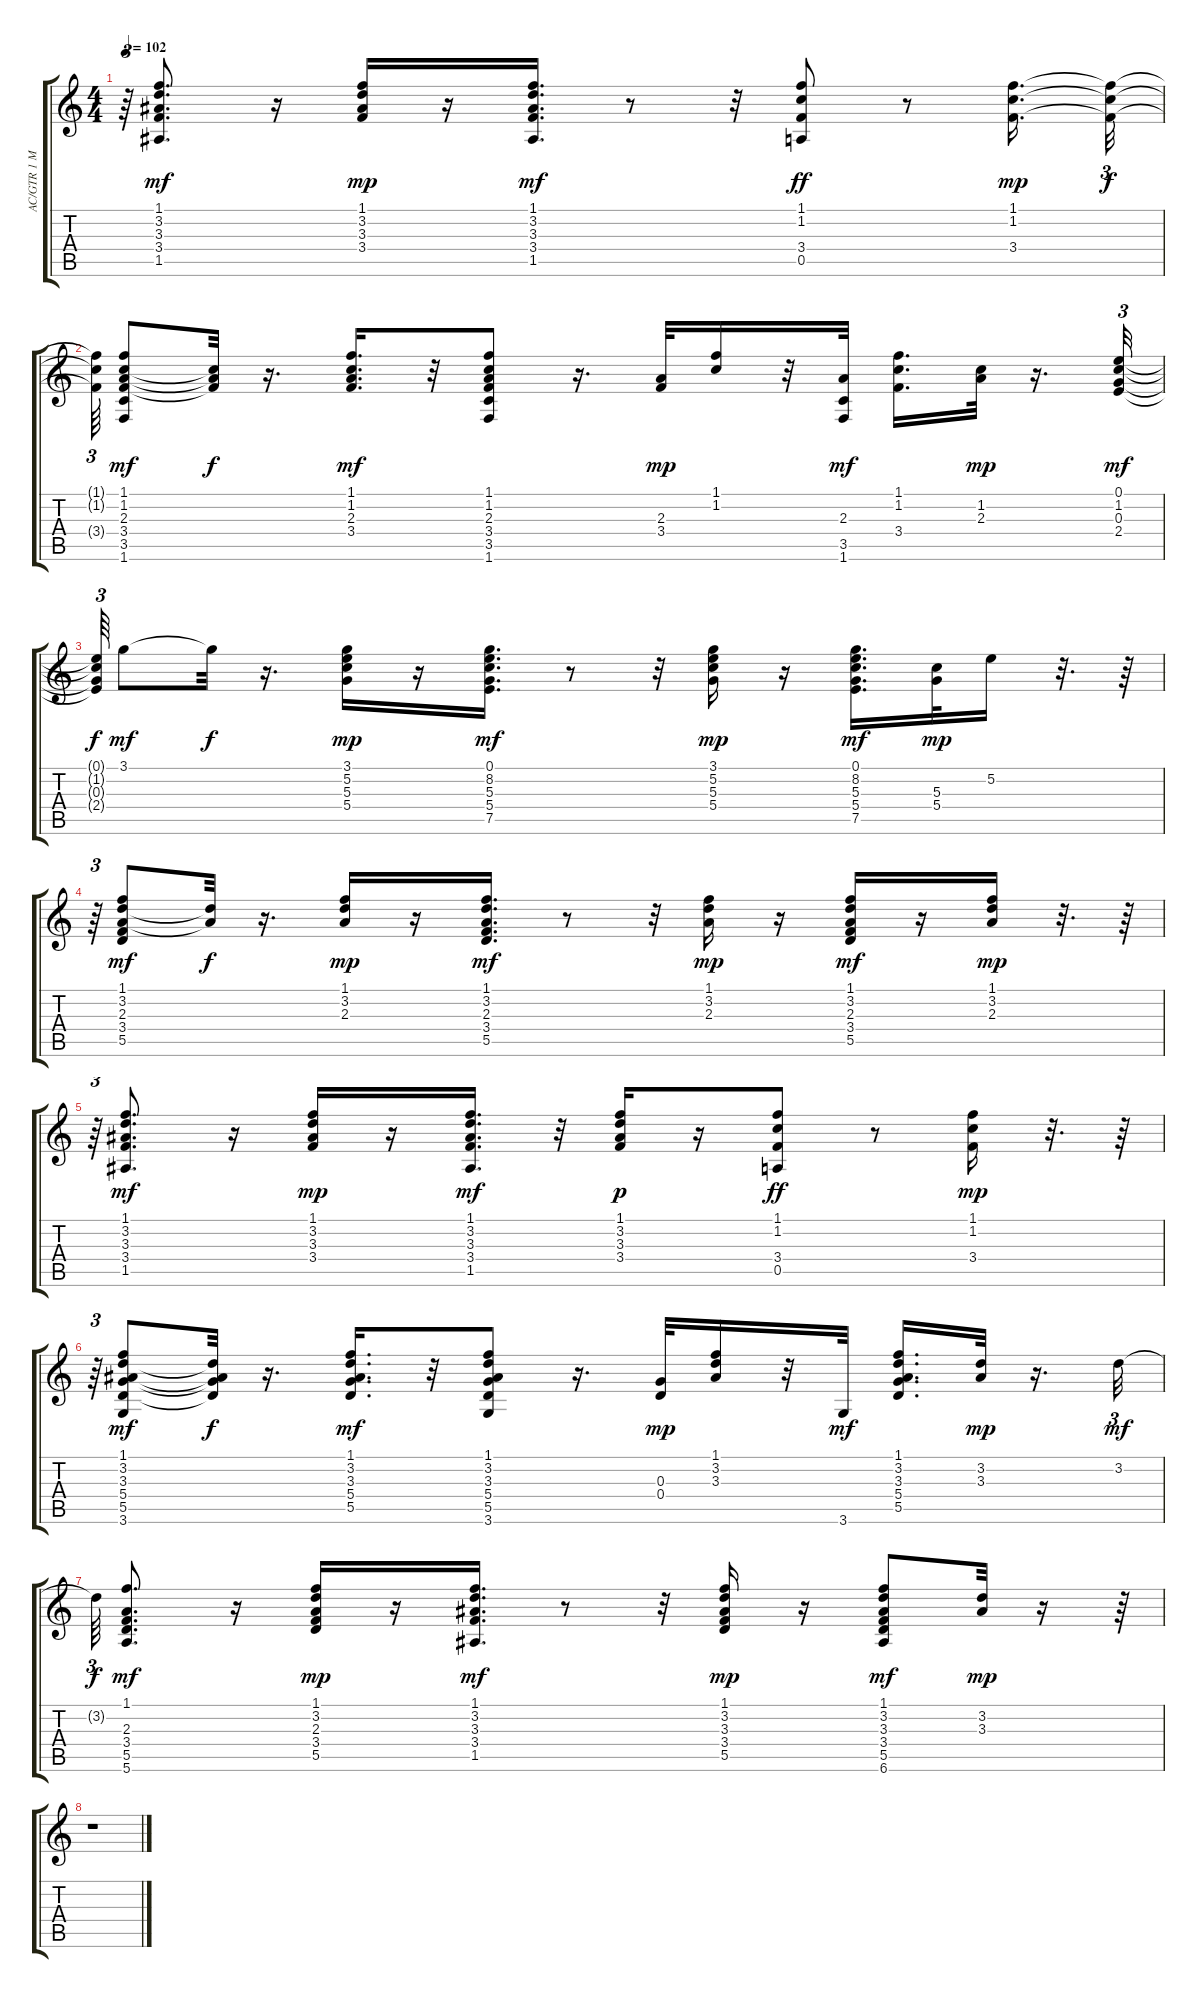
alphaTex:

\track ("AC/GTR 1 MC 7" "AC/GTR 1 M") {instrument acousticguitarsteel}
\staff {score tabs}
\tuning (E4 B3 G3 D3 A2 E2) {hide}
\ts (4 4)
\tempo 102
\clef g2
\ks c
r.64{tu (3 2) dy mp} (1.1 3.2 3.3 3.4 1.5).8{d dy mf} r.16 (1.1 3.2 3.3 3.4).16{dy mp} r.16 (1.1 3.2 3.3 3.4 1.5).16{d dy mf} r.8 r.32 (1.1 1.2 3.4 0.5).8{dy ff} r.8 (1.1 1.2 3.4).16{d dy mp} (1.1{t} 1.2{t} 3.4{t}).32{tu (3 2) dy f} |
(1.1{t} 1.2{t} 3.4{t}).64{tu (3 2)} (1.1 1.2 2.3 3.4 3.5 1.6).8{dy mf} (1.2{t} 2.3{t} 3.4{t}).32{dy f} r.16{d} (1.1 1.2 2.3 3.4).16{d dy mf} r.32 (1.1 1.2 2.3 3.4 3.5 1.6).8 r.16{d} (2.3 3.4).32{dy mp} (1.1 1.2).16 r.32 (2.3 3.5 1.6).32{dy mf} (1.1 1.2 3.4).16{d} (1.2 2.3).32{dy mp} r.16{d} (0.1 1.2 0.3 2.4).32{tu (3 2) dy mf} |
(0.1{t} 1.2{t} 0.3{t} 2.4{t}).64{tu (3 2) dy f} 3.1.8{dy mf} 3.1{t}.32{dy f} r.16{d} (3.1 5.2 5.3 5.4).16{dy mp} r.16 (0.1 8.2 5.3 5.4 7.5).16{d dy mf} r.8 r.32 (3.1 5.2 5.3 5.4).16{dy mp} r.16 (0.1 8.2 5.3 5.4 7.5).16{d dy mf} (5.3 5.4).32{dy mp} 5.2.16 r.32{d} r.64 |
r.64{tu (3 2)} (1.1 3.2 2.3 3.4 5.5).8{dy mf} (3.2{t} 2.3{t}).32{dy f} r.16{d} (1.1 3.2 2.3).16{dy mp} r.16 (1.1 3.2 2.3 3.4 5.5).16{d dy mf} r.8 r.32 (1.1 3.2 2.3).16{dy mp} r.16 (1.1 3.2 2.3 3.4 5.5).16{dy mf} r.16 (1.1 3.2 2.3).16{dy mp} r.32{d} r.64 |
r.64{tu (3 2)} (1.1 3.2 3.3 3.4 1.5).8{d dy mf} r.16 (1.1 3.2 3.3 3.4).16{dy mp} r.16 (1.1 3.2 3.3 3.4 1.5).16{d dy mf} r.32 (1.1 3.2 3.3 3.4).16{dy p} r.16 (1.1 1.2 3.4 0.5).8{dy ff} r.8 (1.1 1.2 3.4).16{dy mp} r.32{d} r.64 |
r.64{tu (3 2)} (1.1 3.2 3.3 5.4 5.5 3.6).8{dy mf} (3.2{t} 3.3{t} 5.4{t} 5.5{t}).32{dy f} r.16{d} (1.1 3.2 3.3 5.4 5.5).16{d dy mf} r.32 (1.1 3.2 3.3 5.4 5.5 3.6).8 r.16{d} (0.3 0.4).32{dy mp} (1.1 3.2 3.3).16 r.32 3.6.32{dy mf} (1.1 3.2 3.3 5.4 5.5).16{d} (3.2 3.3).32{dy mp} r.16{d} 3.2.32{tu (3 2) dy mf} |
3.2{t}.64{tu (3 2) dy f} (1.1 2.3 3.4 5.5 5.6).8{d dy mf} r.16 (1.1 3.2 2.3 3.4 5.5).16{dy mp} r.16 (1.1 3.2 3.3 3.4 1.5).16{d dy mf} r.8 r.32 (1.1 3.2 3.3 3.4 5.5).16{dy mp} r.16 (1.1 3.2 3.3 3.4 5.5 6.6).8{dy mf} (3.2 3.3).32{dy mp} r.16 r.64 |
r.1
